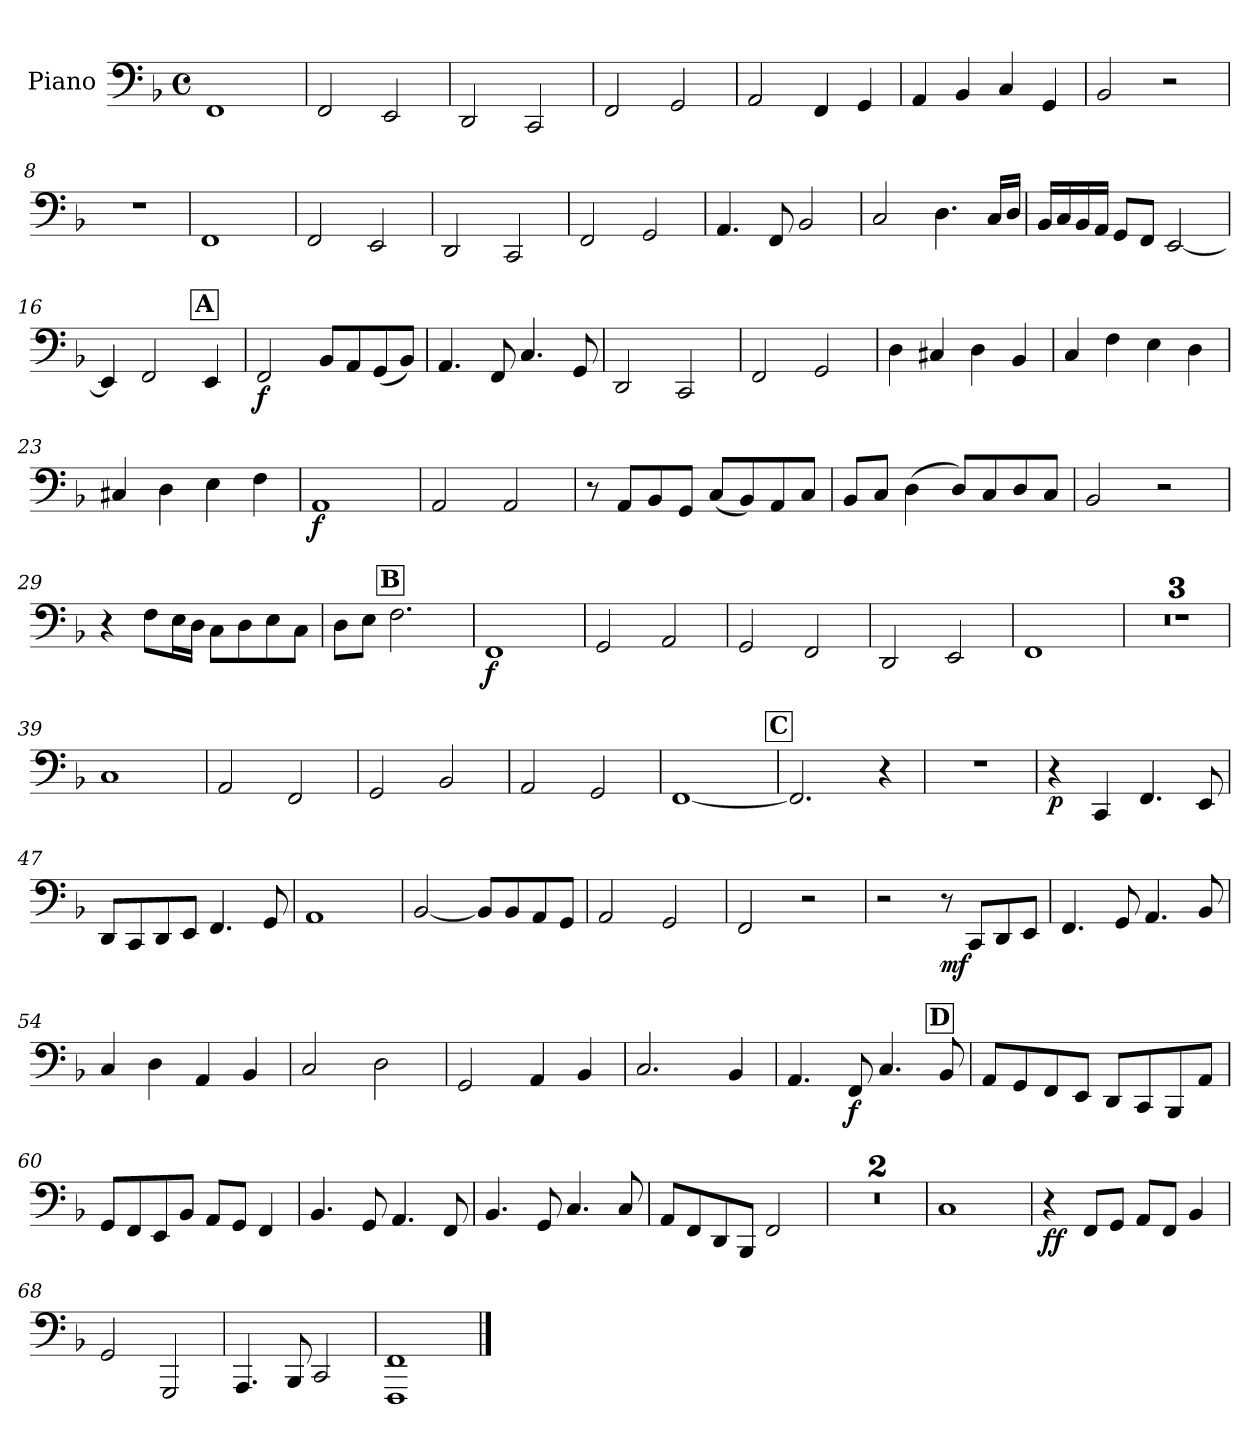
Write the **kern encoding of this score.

**kern	**dynam
*part1	*part1
*staff1	*staff1
*I"Piano	*
*I'Pno.	*
*clefF4	*
*k[b-]	*
*M4/4	*
*met(c)	*
=1	=1
1FF	.
=2	=2
2FF/	.
2EE/	.
=3	=3
2DD/	.
2CC/	.
=4	=4
2FF/	.
2GG/	.
=5	=5
2AA/	.
4FF/	.
4GG/	.
=6	=6
4AA/	.
4BB-/	.
4C/	.
4GG/	.
=7	=7
2BB-/	.
2r	.
=8	=8
1r	.
=9	=9
1FF	.
=10	=10
2FF/	.
2EE/	.
=11	=11
2DD/	.
2CC/	.
=12	=12
2FF/	.
2GG/	.
!!LO:LB:g=z
=13	=13
4.AA/	.
8FF/	.
2BB-/	.
=14	=14
2C/	.
4.D\	.
16C/LL	.
16D/JJ	.
=15	=15
16BB-/LL	.
16C/	.
16BB-/	.
16AA/JJ	.
8GG/L	.
8FF/J	.
[2EE/	.
!!LO:REH:place=s1:a:B:fs=14:t=A:qo=3
=16	=16
4EE/]	.
2FF/	.
4EE/	.
=17	=17
!	!LO:DY:b
2FF/	f
8BB-/L	.
8AA/	.
(8GG/	.
8BB-/J)	.
=18	=18
4.AA/	.
8FF/	.
4.C/	.
8GG/	.
=19	=19
2DD/	.
2CC/	.
=20	=20
2FF/	.
2GG/	.
!!LO:LB:g=z
=21	=21
4D\	.
4C#X/	.
4D\	.
4BB-/	.
=22	=22
4C/	.
4F\	.
4E\	.
4D\	.
=23	=23
4C#X/	.
4D\	.
4E\	.
4F\	.
=24	=24
!	!LO:DY:b
1AA	f
=25	=25
2AA/	.
2AA/	.
=26	=26
8r	.
8AA/L	.
8BB-/	.
8GG/J	.
(8C/L	.
8BB-/)	.
8AA/	.
8C/J	.
=27	=27
8BB-/L	.
8C/J	.
(4D\	.
8D/L)	.
8C/	.
8D/	.
8C/J	.
=28	=28
2BB-/	.
2r	.
!!LO:LB:g=z
=29	=29
4r	.
8F\L	.
16E\L	.
16D\JJ	.
8C\L	.
8D\	.
8E\	.
8C\J	.
!!LO:REH:place=s1:a:B:fs=14:t=B:qo=1
=30	=30
8D\L	.
8E\J	.
2.F\	.
=31	=31
!	!LO:DY:b
1FF	f
=32	=32
2GG/	.
2AA/	.
=33	=33
2GG/	.
2FF/	.
=34	=34
2DD/	.
2EE/	.
=35	=35
1FF	.
=36	=36
1r	.
=37	=37
1r	.
=38	=38
1r	.
=39	=39
1C	.
=40	=40
2AA/	.
2FF/	.
=41	=41
2GG/	.
2BB-/	.
!!LO:LB:g=z
=42	=42
2AA/	.
2GG/	.
=43	=43
[1FF	.
!!LO:REH:place=s1:a:B:fs=14:t=C
=44	=44
2.FF/]	.
4r	.
=45	=45
1r	.
=46	=46
!	!LO:DY:b
4r	p
4CC/	.
4.FF/	.
8EE/	.
=47	=47
8DD/L	.
8CC/	.
8DD/	.
8EE/J	.
4.FF/	.
8GG/	.
=48	=48
1AA	.
=49	=49
[2BB-/	.
8BB-/L]	.
8BB-/	.
8AA/	.
8GG/J	.
=50	=50
2AA/	.
2GG/	.
=51	=51
2FF/	.
2r	.
!!LO:LB:g=z
=52	=52
2r	.
!	!LO:DY:b
8r	mf
8CC/L	.
8DD/	.
8EE/J	.
=53	=53
4.FF/	.
8GG/	.
4.AA/	.
8BB-/	.
=54	=54
4C/	.
4D\	.
4AA/	.
4BB-/	.
=55	=55
2C/	.
2D\	.
=56	=56
2GG/	.
4AA/	.
4BB-/	.
=57	=57
2.C/	.
4BB-/	.
!!LO:REH:place=s1:a:B:fs=14:t=D:qo=3.5
=58	=58
4.AA/	.
!	!LO:DY:b
8FF/	f
4.C/	.
8BB-/	.
!!LO:LB:g=z
=59	=59
8AA/L	.
8GG/	.
8FF/	.
8EE/J	.
8DD/L	.
8CC/	.
8BBB-/	.
8AA/J	.
=60	=60
8GG/L	.
8FF/	.
8EE/	.
8BB-/J	.
8AA/L	.
8GG/J	.
4FF/	.
=61	=61
4.BB-/	.
8GG/	.
4.AA/	.
8FF/	.
=62	=62
4.BB-/	.
8GG/	.
4.C/	.
8C/	.
=63	=63
8AA/L	.
8FF/	.
8DD/	.
8BBB-/J	.
2FF/	.
=64	=64
1r	.
=65	=65
1r	.
=66	=66
1C	.
!!LO:LB:g=z
=67	=67
!	!LO:DY:b
4r	ff
8FF/L	.
8GG/J	.
8AA/L	.
8FF/J	.
4BB-/	.
=68	=68
2GG/	.
2GGG/	.
=69	=69
4.AAA/	.
8BBB-/	.
2CC/	.
=70	=70
1FFF 1FF	.
==	==
*-	*-
